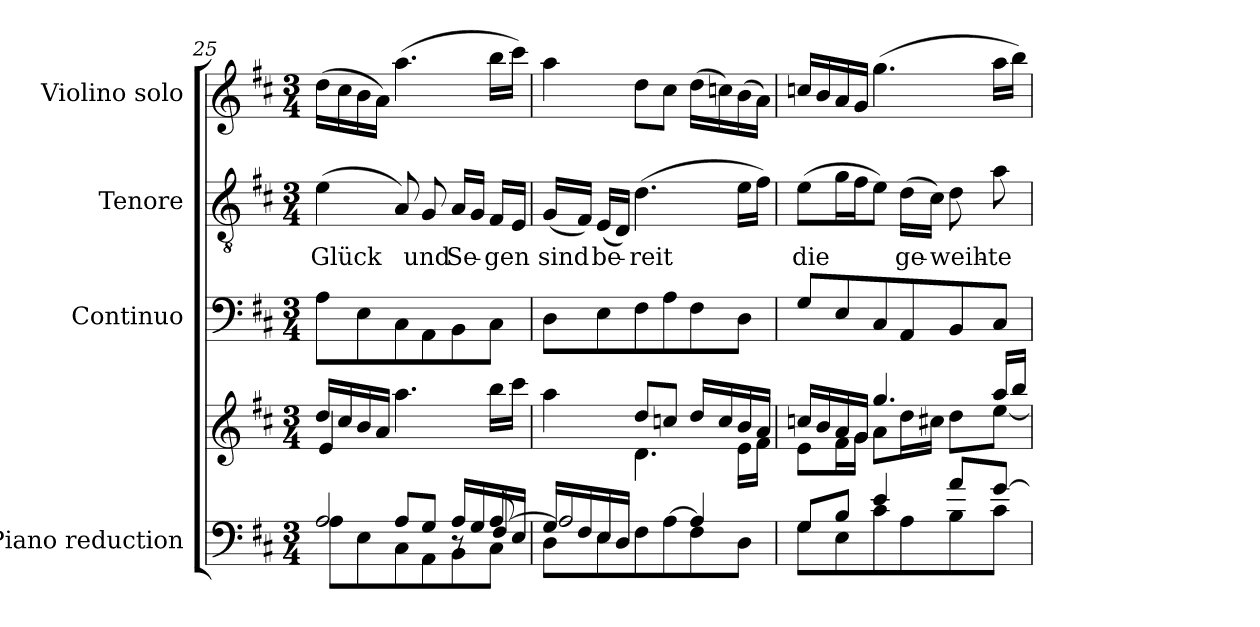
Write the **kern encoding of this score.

**kern	**kern	**kern	**kern	**text	**kern
*part4	*part4	*part3	*part2	*part2	*part1
*staff5	*staff4	*staff3	*staff2	*staff2	*staff1
*I"Piano reduction	*	*I"Continuo	*I"Tenore	*	*I"Violino solo
*I'Pno	*	*	*	*	*I'Vln
*clefF4	*clefG2	*clefF4	*clefGv2	*	*clefG2
*k[f#c#]	*k[f#c#]	*k[f#c#]	*k[f#c#]	*	*k[f#c#]
*M3/4	*M3/4	*M3/4	*M3/4	*	*M3/4
=25	=25	=25	=25	=25	=25
*^	*^	*	*	*	*
*	*^	*	*	*	*	*	*
!	!	!	!	!	!	!	!LO:LY:b	!
2A/	8A\L	4ryy	16dd/LL	4e/	8A\L	(4e\	Glück	(16dd\LL
.	.	.	16cc#/	.	.	.	.	16cc#\
.	8E\	.	16b/	.	8E\	.	.	16b\
.	.	.	16a/JJ	.	.	.	.	16a\JJ)
.	8C#\	8A/L	4.aa\	2ryy	8C#\	8A/)	.	(4.aa\
!	!	!	!	!	!	!	!LO:LY:b	!
.	8AA\	8G/J	.	.	8AA\	8G/	und	.
!	!	!	!	!	!	!	!LO:LY:b	!
8r	8BB\	16A/LL	.	.	8BB\	16A/LL	Se-	.
.	.	16G/	.	.	.	16G/JJ	.	.
!	!	!	!	!	!	!	!LO:LY:b	!
[8A/	8C#\J	16F#/	16bb\LL	.	8C#\J	16F#/LL	-gen	16bb\LL
.	.	16E/JJ	16ccc#\JJ	.	.	16E/JJ	.	16ccc#\JJ)
=26	=26	=26	=26	=26	=26	=26	=26	=26
!	!	!	!	!	!	!	!LO:LY:b	!
16G/LL	2A/]	8D\L	4aa\	4ryy	8D\L	(16G/LL	sind	4aa\
16F#/	.	.	.	.	.	16F#/JJ)	.	.
!	!	!	!	!	!	!	!LO:LY:b	!
16E/	.	8E\	.	.	8E\	(16E/LL	be-	.
16D/JJ	.	.	.	.	.	16D/JJ)	.	.
!	!	!	!	!	!	!	!LO:LY:b	!
2ryy	.	8F#\	8dd/L	4.d\	8F#\	(4.d\	-reit	8dd\L
.	.	[>8A\	8ccn/J	.	8A\	.	.	8cc#\J
.	4A/]	8F#\	16dd/LL	.	8F#\	.	.	(16dd\LL
.	.	.	16cc/	.	.	.	.	16ccn\)
.	.	8D\J	16b/	16e\LL	8D\J	16e\LL	.	(16b\
.	.	.	16a/JJ	16f#\JJ	.	16f#\JJ)	.	16a\JJ)
*	*v	*v	*	*	*	*	*	*
=27	=27	=27	=27	=27	=27	=27	=27
!	!	!	!	!	!	!LO:LY:b	!
8G/L	8G\L	16ccn/LL	8e\L	8G/L	(8e\L	die	16ccn/LL
.	.	16b/	.	.	.	.	16b/
8B/J	8E\	16a/	16f#\L	8E/	16g\L	.	16a/
.	.	16g/JJ	16g\JJ	.	16f#\J	.	16g/JJ
4e/	8c#\	4.gg/	8a\L	8C#/	8e\J)	.	(4.gg\
!	!	!	!	!	!	!LO:LY:b	!
.	8A\	.	16dd\L	8AA/	(16d\LL	ge-	.
.	.	.	16cc#X\JJ	.	16c#\JJ)	.	.
!	!	!	!	!	!	!LO:LY:b	!
8a/L	8B\	.	8dd\L	8BB/	8d\	-weih-	.
!	!	!	!	!	!	!LO:LY:b	!
[8g/J	8c#\J	16aa/LL	[8ee\J	8C#/J	8a\	-te	16aa\LL
.	.	16bb/JJ	.	.	.	.	16bb\JJ)
*v	*v	*	*	*	*	*	*
*	*v	*v	*	*	*	*
=	=	=	=	=	=
*-	*-	*-	*-	*-	*-
